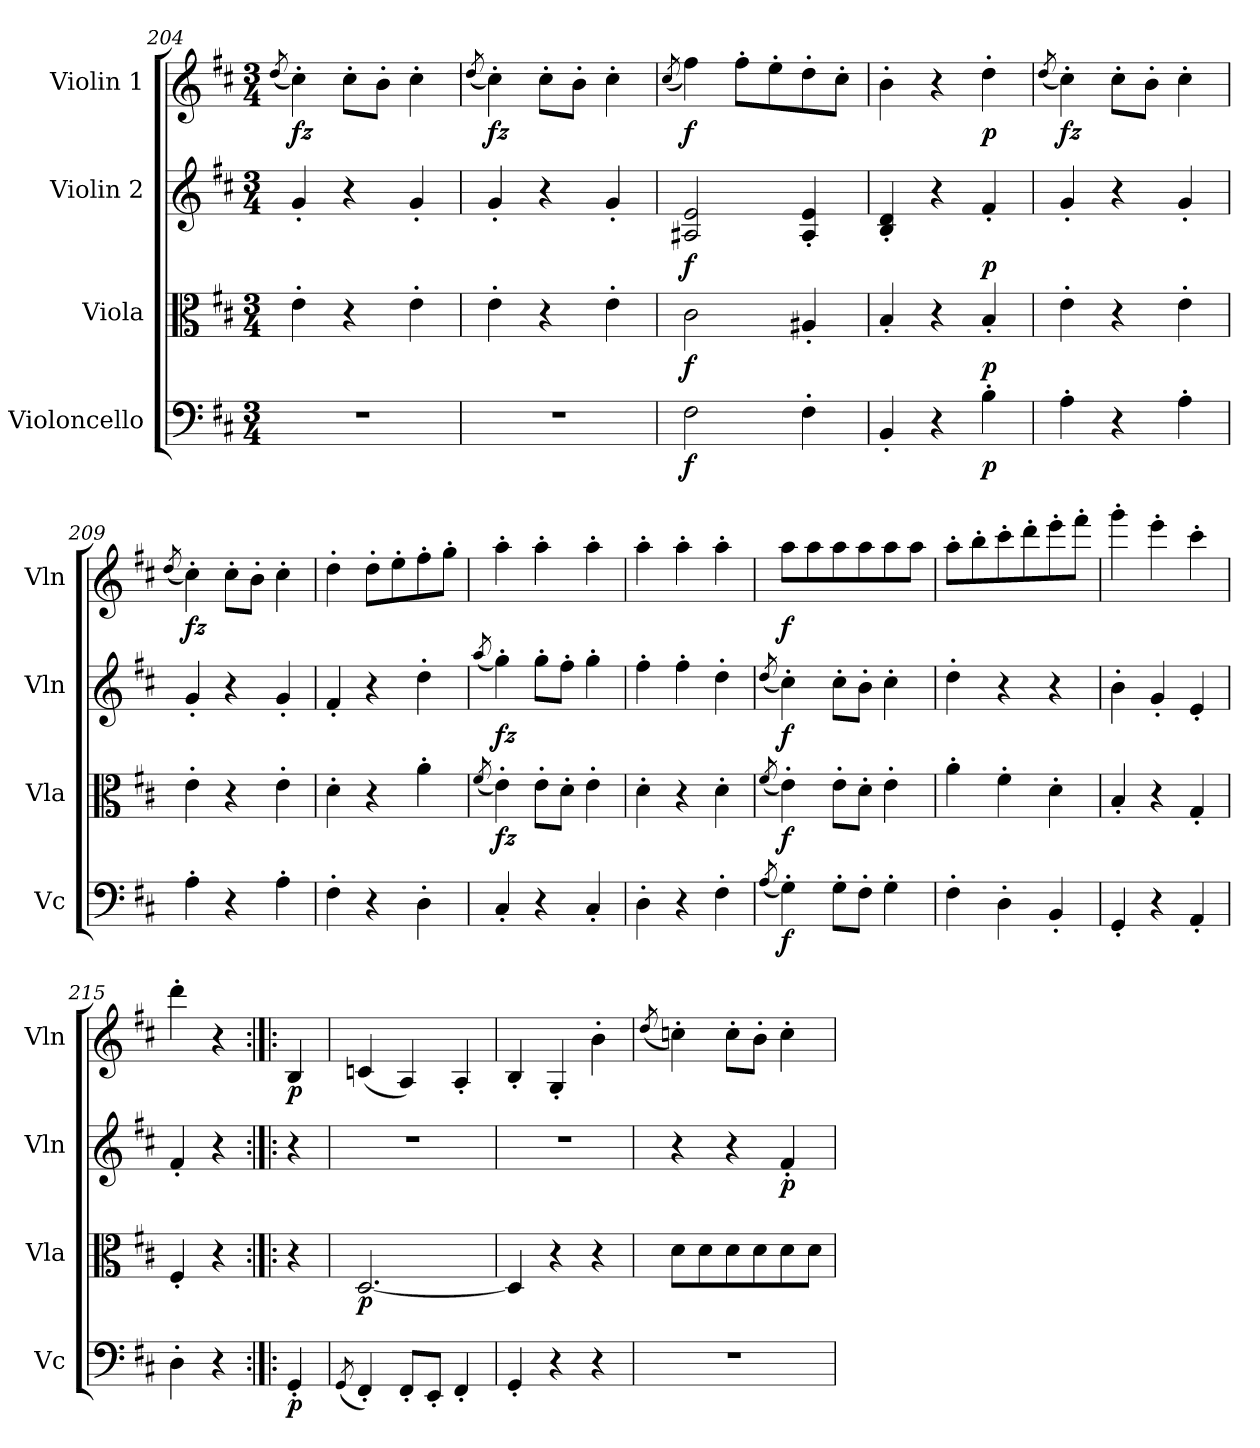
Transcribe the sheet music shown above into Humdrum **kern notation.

**kern	**dynam	**kern	**dynam	**kern	**dynam	**kern	**dynam
*part4	*part4	*part3	*part3	*part2	*part2	*part1	*part1
*staff4	*staff4	*staff3	*staff3	*staff2	*staff2	*staff1	*staff1
*I"Violoncello	*	*I"Viola	*	*I"Violin 2	*	*I"Violin 1	*
*I'Vc	*	*I'Vla	*	*I'Vln	*	*I'Vln	*
*clefF4	*	*clefC3	*	*clefG2	*	*clefG2	*
*k[f#c#]	*	*k[f#c#]	*	*k[f#c#]	*	*k[f#c#]	*
*M3/4	*	*M3/4	*	*M3/4	*	*M3/4	*
=204	=204	=204	=204	=204	=204	=204	=204
.	.	.	.	.	.	(<8qdd/	.
!	!	!	!	!	!	!	!LO:DY:b
2.r	.	4e'\	.	4g'/	.	4cc#'\)	fz
.	.	4r	.	4r	.	8cc#'\L	.
.	.	.	.	.	.	8b'\J	.
.	.	4e'\	.	4g'/	.	4cc#'\	.
=205	=205	=205	=205	=205	=205	=205	=205
.	.	.	.	.	.	(<8qdd/	.
!	!	!	!	!	!	!	!LO:DY:b
2.r	.	4e'\	.	4g'/	.	4cc#'\)	fz
.	.	4r	.	4r	.	8cc#'\L	.
.	.	.	.	.	.	8b'\J	.
.	.	4e'\	.	4g'/	.	4cc#'\	.
=206	=206	=206	=206	=206	=206	=206	=206
.	.	.	.	.	.	(<8qcc#/	.
!	!LO:DY:b	!	!LO:DY:b	!	!LO:DY:b	!	!LO:DY:b
2F#\	f	2c#\	f	2A#X/ 2e/	f	4ff#\)	f
.	.	.	.	.	.	8ff#'\L	.
.	.	.	.	.	.	8ee'\	.
4F#'\	.	4A#X'/	.	4A#/' 4e/'	.	8dd'\	.
.	.	.	.	.	.	8cc#'\J	.
=207	=207	=207	=207	=207	=207	=207	=207
4BB'/	.	4B'/	.	4B/' 4d/'	.	4b'\	.
4r	.	4r	.	4r	.	4r	.
!	!LO:DY:b	!	!LO:DY:b	!	!LO:DY:b	!	!LO:DY:b
4B'\	p	4B'/	p	4f#'/	p	4dd'\	p
=208	=208	=208	=208	=208	=208	=208	=208
.	.	.	.	.	.	(<8qdd/	.
!	!	!	!	!	!	!	!LO:DY:b
4A'\	.	4e'\	.	4g'/	.	4cc#'\)	fz
4r	.	4r	.	4r	.	8cc#'\L	.
.	.	.	.	.	.	8b'\J	.
4A'\	.	4e'\	.	4g'/	.	4cc#'\	.
!!LO:LB:g=z
=209	=209	=209	=209	=209	=209	=209	=209
.	.	.	.	.	.	(<8qdd/	.
!	!	!	!	!	!	!	!LO:DY:b
4A'\	.	4e'\	.	4g'/	.	4cc#'\)	fz
4r	.	4r	.	4r	.	8cc#'\L	.
.	.	.	.	.	.	8b'\J	.
4A'\	.	4e'\	.	4g'/	.	4cc#'\	.
=210	=210	=210	=210	=210	=210	=210	=210
4F#'\	.	4d'\	.	4f#'/	.	4dd'\	.
4r	.	4r	.	4r	.	8dd'\L	.
.	.	.	.	.	.	8ee'\	.
4D'\	.	4a'\	.	4dd'\	.	8ff#'\	.
.	.	.	.	.	.	8gg'\J	.
=211	=211	=211	=211	=211	=211	=211	=211
.	.	(<8qf#/	.	(<8qaa/	.	.	.
!	!	!	!LO:DY:b	!	!LO:DY:b	!	!
4C#'/	.	4e'\)	fz	4gg'\)	fz	4aa'\	.
4r	.	8e'\L	.	8gg'\L	.	4aa'\	.
.	.	8d'\J	.	8ff#'\J	.	.	.
4C#'/	.	4e'\	.	4gg'\	.	4aa'\	.
=212	=212	=212	=212	=212	=212	=212	=212
4D'\	.	4d'\	.	4ff#'\	.	4aa'\	.
4r	.	4r	.	4ff#'\	.	4aa'\	.
4F#'\	.	4d'\	.	4dd'\	.	4aa'\	.
=213	=213	=213	=213	=213	=213	=213	=213
(<8qA/	.	(<8qf#/	.	(<8qdd/	.	.	.
!	!LO:DY:b	!	!LO:DY:b	!	!LO:DY:b	!	!LO:DY:b
4G'\)	f	4e'\)	f	4cc#'\)	f	8aa\L	f
.	.	.	.	.	.	8aa\	.
8G'\L	.	8e'\L	.	8cc#'\L	.	8aa\	.
8F#'\J	.	8d'\J	.	8b'\J	.	8aa\	.
4G'\	.	4e'\	.	4cc#'\	.	8aa\	.
.	.	.	.	.	.	8aa\J	.
=214	=214	=214	=214	=214	=214	=214	=214
4F#'\	.	4a'\	.	4dd'\	.	8aa'\L	.
.	.	.	.	.	.	8bb'\	.
4D'\	.	4f#'\	.	4r	.	8ccc#'\	.
.	.	.	.	.	.	8ddd'\	.
4BB'/	.	4d'\	.	4r	.	8eee'\	.
.	.	.	.	.	.	8fff#'\J	.
=215	=215	=215	=215	=215	=215	=215	=215
4GG'/	.	4B'/	.	4b'\	.	4ggg'\	.
4r	.	4r	.	4g'/	.	4eee'\	.
4AA'/	.	4G'/	.	4e'/	.	4ccc#'\	.
=215X2	=215X2	=215X2	=215X2	=215X2	=215X2	=215X2	=215X2
4D'\	.	4F#'/	.	4f#'/	.	4ddd'\	.
4r	.	4r	.	4r	.	4r	.
!!LO:LB:g=z
=216:|!|:	=216:|!|:	=216:|!|:	=216:|!|:	=216:|!|:	=216:|!|:	=216:|!|:	=216:|!|:
!	!LO:DY:b	!	!	!	!	!	!LO:DY:b
4GG'/	p	4r	.	4r	.	4B/	p
=217	=217	=217	=217	=217	=217	=217	=217
(<8qGG/	.	.	.	.	.	.	.
!	!	!	!LO:DY:b	!	!	!	!
4FF#'/)	.	[2.D/	p	2.r	.	(<4cn/	.
8FF#'/L	.	.	.	.	.	4A/)	.
8EE'/J	.	.	.	.	.	.	.
4FF#'/	.	.	.	.	.	4A'/	.
=218	=218	=218	=218	=218	=218	=218	=218
4GG'/	.	4D/]	.	2.r	.	4B'/	.
4r	.	4r	.	.	.	4G'/	.
4r	.	4r	.	.	.	4b'\	.
=219	=219	=219	=219	=219	=219	=219	=219
.	.	.	.	.	.	(<8qdd/	.
2.r	.	8d\L	.	4r	.	4ccn'\)	.
.	.	8d\	.	.	.	.	.
.	.	8d\	.	4r	.	8cc'\L	.
.	.	8d\	.	.	.	8b'\J	.
!	!	!	!	!	!LO:DY:b	!	!
.	.	8d\	.	4f#'/	p	4cc'\	.
.	.	8d\J	.	.	.	.	.
=	=	=	=	=	=	=	=
*-	*-	*-	*-	*-	*-	*-	*-
